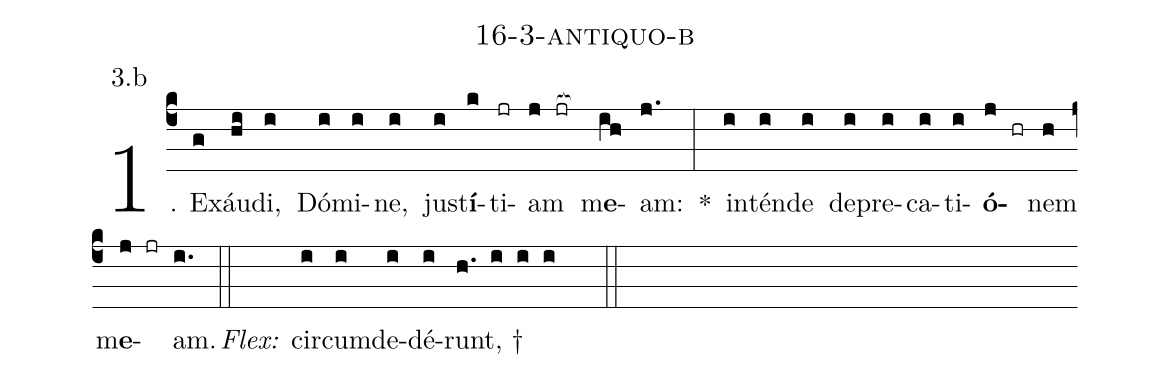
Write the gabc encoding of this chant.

name: 16-3-antiquo-b;
annotation: 3.b;
%%
(c4)1. Ex(g)áu(hi)di,(i) Dó(i)mi(i)ne,(i) jus(i)t<b>í</b>(k)ti(jr)am(j jr[ocb:1{]) m<b>e</b>(ih[ocb:0}])am:(j.) *(:) in(i)tén(i)de(i) de(i)pre(i)ca(i)ti(i)<b>ó</b>(j hr)nem(h) m<b>e</b>(j jr)am.(i.) (::)
<i>Flex:</i>()  cir(i)cum(i)de(i)dé(i)runt, †(h. i i i  ::)
